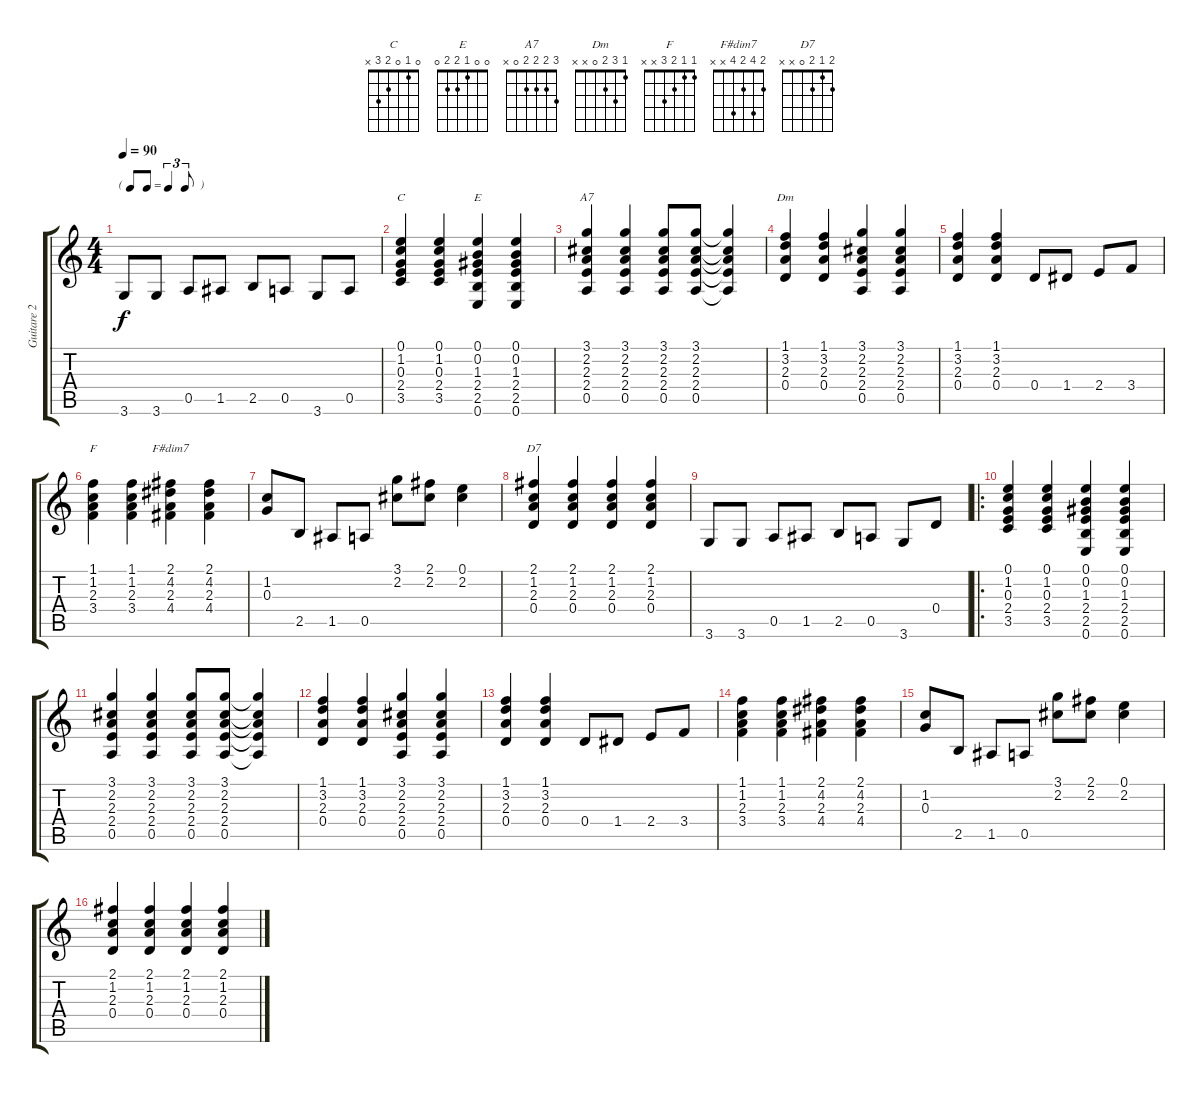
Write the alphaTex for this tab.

\track ("Guitare 2" "Guitare 2") {instrument acousticguitarsteel}
\staff {score tabs}
\tuning (E4 B3 G3 D3 A2 E2) {hide}
\chord ("C" 0 1 0 2 3 x)
\chord ("E" 0 0 1 2 2 0)
\chord ("A7" 3 2 2 2 0 x)
\chord ("Dm" 1 3 2 0 x x)
\chord ("F" 1 1 2 3 x x)
\chord ("F#dim7" 2 4 2 4 x x)
\chord ("D7" 2 1 2 0 x x)
\ts (4 4)
\tf triplet8th
\tempo 90
\clef g2
\ks c
3.6.8{dy f} 3.6.8 0.5.8 1.5.8 2.5.8 0.5.8 3.6.8 0.5.8 |
(0.1 1.2 0.3 2.4 3.5).4{ch "C"} (0.1 1.2 0.3 2.4 3.5).4 (0.1 0.2 1.3 2.4 2.5 0.6).4{ch "E"} (0.1 0.2 1.3 2.4 2.5 0.6).4 |
(3.1 2.2 2.3 2.4 0.5).4{ch "A7"} (3.1 2.2 2.3 2.4 0.5).4 (3.1 2.2 2.3 2.4 0.5).8 (3.1 2.2 2.3 2.4 0.5).8 (3.1{t} 2.2{t} 2.3{t} 2.4{t} 0.5{t}).4 |
(1.1 3.2 2.3 0.4).4{ch "Dm"} (1.1 3.2 2.3 0.4).4 (3.1 2.2 2.3 2.4 0.5).4 (3.1 2.2 2.3 2.4 0.5).4 |
(1.1 3.2 2.3 0.4).4 (1.1 3.2 2.3 0.4).4 0.4.8 1.4.8 2.4.8 3.4.8 |
(1.1 1.2 2.3 3.4).4{ch "F"} (1.1 1.2 2.3 3.4).4 (2.1 4.2 2.3 4.4).4{ch "F#dim7"} (2.1 4.2 2.3 4.4).4 |
(1.2 0.3).8 2.5.8 1.5.8 0.5.8 (3.1 2.2).8 (2.1 2.2).8 (0.1 2.2).4 |
(2.1 1.2 2.3 0.4).4{ch "D7"} (2.1 1.2 2.3 0.4).4 (2.1 1.2 2.3 0.4).4 (2.1 1.2 2.3 0.4).4 |
3.6.8 3.6.8 0.5.8 1.5.8 2.5.8 0.5.8 3.6.8 0.4.8 |
\ro
(0.1 1.2 0.3 2.4 3.5).4 (0.1 1.2 0.3 2.4 3.5).4 (0.1 0.2 1.3 2.4 2.5 0.6).4 (0.1 0.2 1.3 2.4 2.5 0.6).4 |
(3.1 2.2 2.3 2.4 0.5).4 (3.1 2.2 2.3 2.4 0.5).4 (3.1 2.2 2.3 2.4 0.5).8 (3.1 2.2 2.3 2.4 0.5).8 (3.1{t} 2.2{t} 2.3{t} 2.4{t} 0.5{t}).4 |
(1.1 3.2 2.3 0.4).4 (1.1 3.2 2.3 0.4).4 (3.1 2.2 2.3 2.4 0.5).4 (3.1 2.2 2.3 2.4 0.5).4 |
(1.1 3.2 2.3 0.4).4 (1.1 3.2 2.3 0.4).4 0.4.8 1.4.8 2.4.8 3.4.8 |
(1.1 1.2 2.3 3.4).4 (1.1 1.2 2.3 3.4).4 (2.1 4.2 2.3 4.4).4 (2.1 4.2 2.3 4.4).4 |
(1.2 0.3).8 2.5.8 1.5.8 0.5.8 (3.1 2.2).8 (2.1 2.2).8 (0.1 2.2).4 |
(2.1 1.2 2.3 0.4).4 (2.1 1.2 2.3 0.4).4 (2.1 1.2 2.3 0.4).4 (2.1 1.2 2.3 0.4).4
